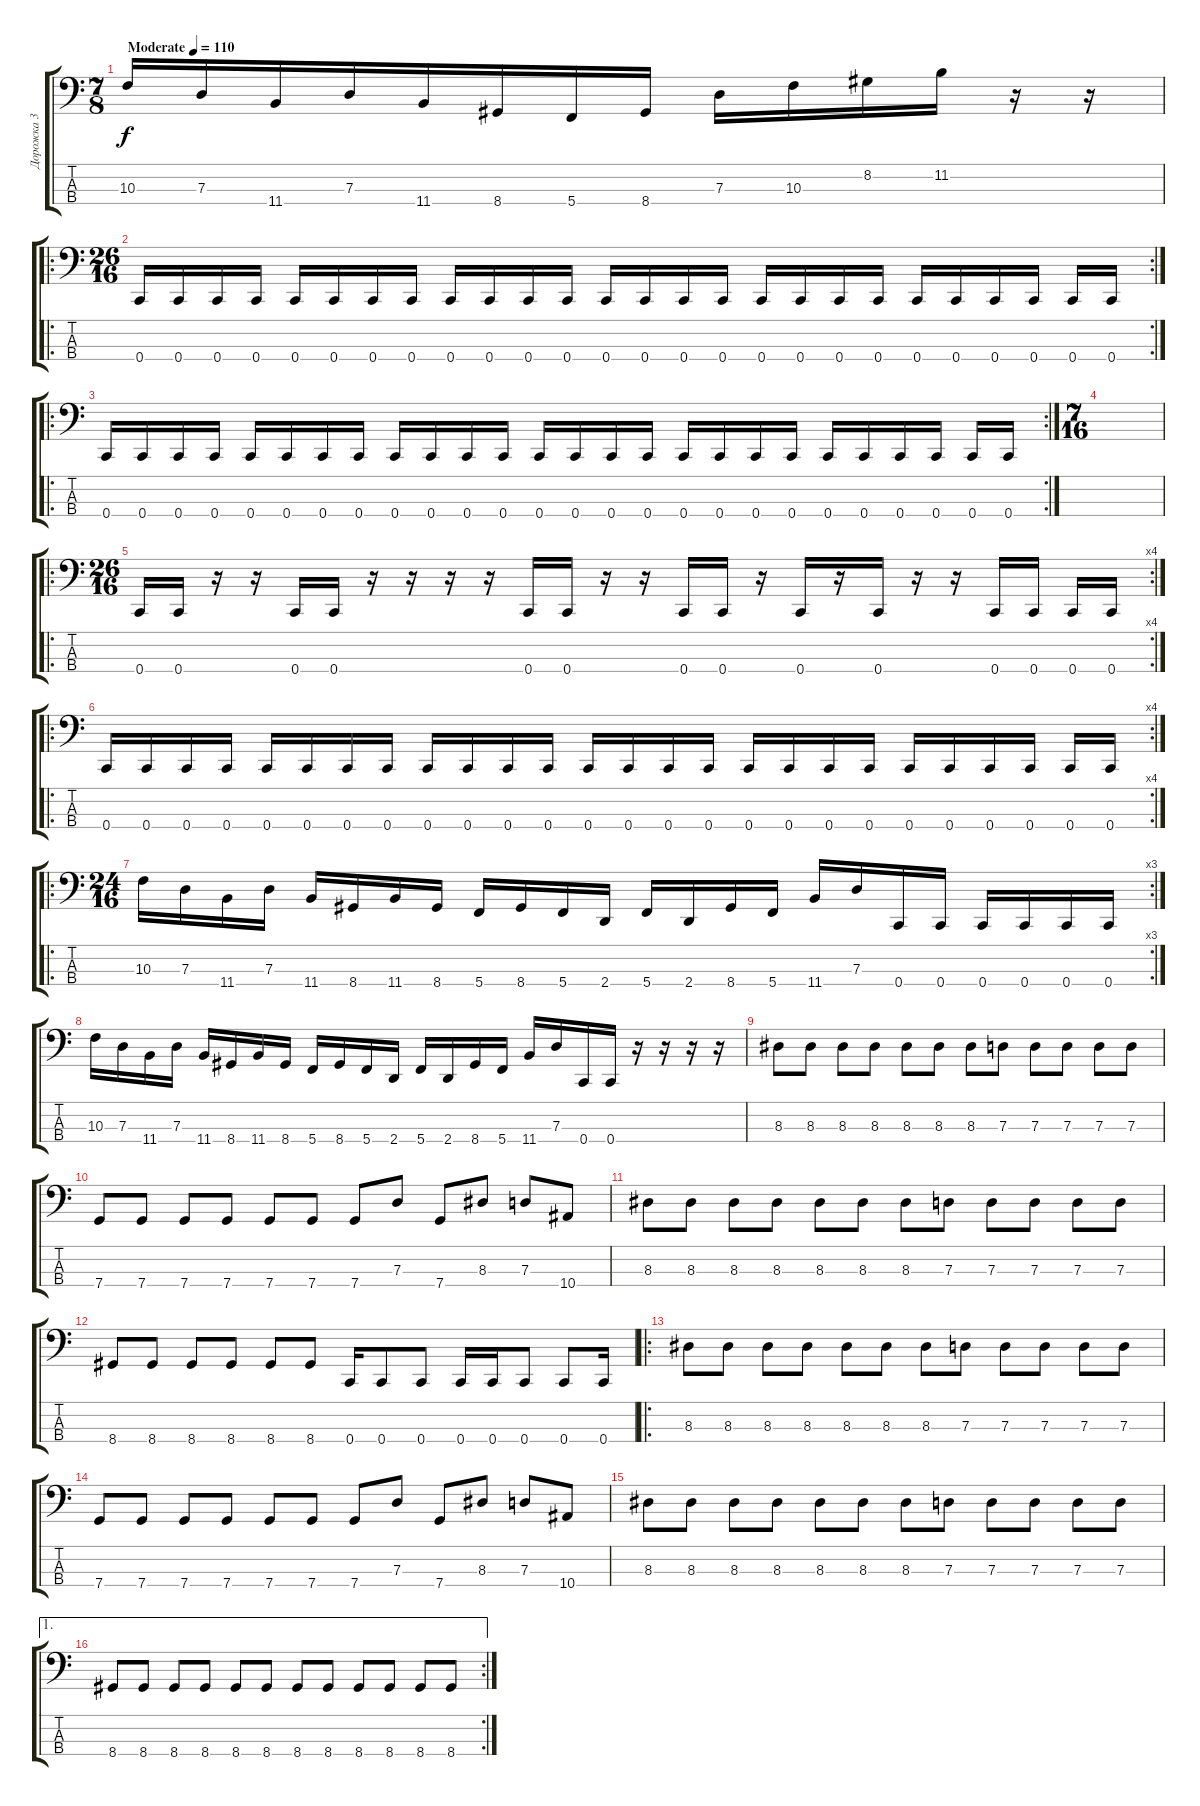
\track ("Дорожка 3" "Дорожка 3") {instrument electricbassfinger}
\staff {score tabs}
\tuning (F2 C2 G1 C1) {hide}
\ts (7 8)
\tempo (110 "Moderate")
\clef f4
\ks c
10.3.16{dy f instrument electricbassfinger} 7.3.16 11.4.16 7.3.16 11.4.16 8.4.16 5.4.16 8.4.16 7.3.16 10.3.16 8.2.16 11.2.16 r.16 r.16 |
\ro
\rc 2
\ts (26 16)
0.4.16 0.4.16 0.4.16 0.4.16 0.4.16 0.4.16 0.4.16 0.4.16 0.4.16 0.4.16 0.4.16 0.4.16 0.4.16 0.4.16 0.4.16 0.4.16 0.4.16 0.4.16 0.4.16 0.4.16 0.4.16 0.4.16 0.4.16 0.4.16 0.4.16 0.4.16 |
\ro
\rc 2
0.4.16 0.4.16 0.4.16 0.4.16 0.4.16 0.4.16 0.4.16 0.4.16 0.4.16 0.4.16 0.4.16 0.4.16 0.4.16 0.4.16 0.4.16 0.4.16 0.4.16 0.4.16 0.4.16 0.4.16 0.4.16 0.4.16 0.4.16 0.4.16 0.4.16 0.4.16 |
\ts (7 16)
|
\ro
\rc 4
\ts (26 16)
0.4.16 0.4.16 r.16 r.16 0.4.16 0.4.16 r.16 r.16 r.16 r.16 0.4.16 0.4.16 r.16 r.16 0.4.16 0.4.16 r.16 0.4.16 r.16 0.4.16 r.16 r.16 0.4.16 0.4.16 0.4.16 0.4.16 |
\ro
\rc 4
0.4.16 0.4.16 0.4.16 0.4.16 0.4.16 0.4.16 0.4.16 0.4.16 0.4.16 0.4.16 0.4.16 0.4.16 0.4.16 0.4.16 0.4.16 0.4.16 0.4.16 0.4.16 0.4.16 0.4.16 0.4.16 0.4.16 0.4.16 0.4.16 0.4.16 0.4.16 |
\ro
\rc 3
\ts (24 16)
10.3.16 7.3.16 11.4.16 7.3.16 11.4.16 8.4.16 11.4.16 8.4.16 5.4.16 8.4.16 5.4.16 2.4.16 5.4.16 2.4.16 8.4.16 5.4.16 11.4.16 7.3.16 0.4.16 0.4.16 0.4.16 0.4.16 0.4.16 0.4.16 |
10.3.16 7.3.16 11.4.16 7.3.16 11.4.16 8.4.16 11.4.16 8.4.16 5.4.16 8.4.16 5.4.16 2.4.16 5.4.16 2.4.16 8.4.16 5.4.16 11.4.16 7.3.16 0.4.16 0.4.16 r.16 r.16 r.16 r.16 |
8.3.8 8.3.8 8.3.8 8.3.8 8.3.8 8.3.8 8.3.8 7.3.8 7.3.8 7.3.8 7.3.8 7.3.8 |
7.4.8 7.4.8 7.4.8 7.4.8 7.4.8 7.4.8 7.4.8 7.3.8 7.4.8 8.3.8 7.3.8 10.4.8 |
8.3.8 8.3.8 8.3.8 8.3.8 8.3.8 8.3.8 8.3.8 7.3.8 7.3.8 7.3.8 7.3.8 7.3.8 |
8.4.8 8.4.8 8.4.8 8.4.8 8.4.8 8.4.8 0.4.16 0.4.8 0.4.8 0.4.16 0.4.16 0.4.8 0.4.8 0.4.16 |
\ro
8.3.8 8.3.8 8.3.8 8.3.8 8.3.8 8.3.8 8.3.8 7.3.8 7.3.8 7.3.8 7.3.8 7.3.8 |
7.4.8 7.4.8 7.4.8 7.4.8 7.4.8 7.4.8 7.4.8 7.3.8 7.4.8 8.3.8 7.3.8 10.4.8 |
8.3.8 8.3.8 8.3.8 8.3.8 8.3.8 8.3.8 8.3.8 7.3.8 7.3.8 7.3.8 7.3.8 7.3.8 |
\ae 1
\rc 2
8.4.8 8.4.8 8.4.8 8.4.8 8.4.8 8.4.8 8.4.8 8.4.8 8.4.8 8.4.8 8.4.8 8.4.8
